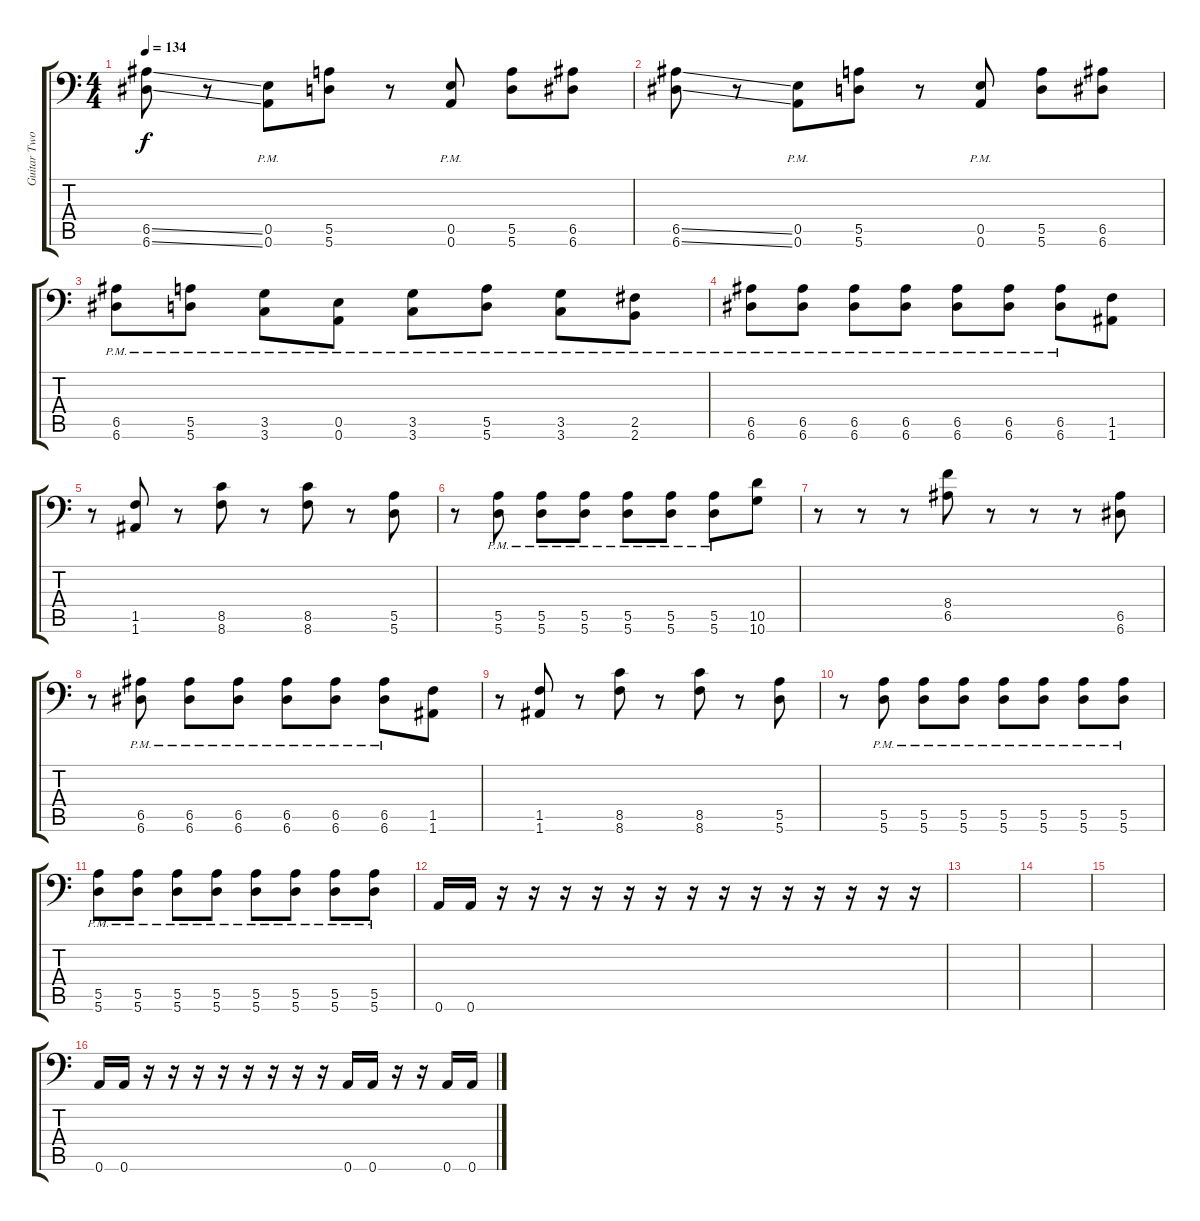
\track ("Guitar Two" "Guitar Two") {instrument distortionguitar}
\staff {score tabs}
\tuning (B3 Gb3 D3 A2 E2 A1) {hide}
\ts (4 4)
\tempo 134
\clef f4
\ks c
(6.5{ss} 6.6{ss}).8{dy f} r.8 (0.5{pm} 0.6{pm}).8 (5.5 5.6).8 r.8 (0.5{pm} 0.6{pm}).8 (5.5 5.6).8 (6.5 6.6).8 |
(6.5{ss} 6.6{ss}).8 r.8 (0.5{pm} 0.6{pm}).8 (5.5 5.6).8 r.8 (0.5{pm} 0.6{pm}).8 (5.5 5.6).8 (6.5 6.6).8 |
(6.5{pm} 6.6{pm}).8 (5.5{pm} 5.6{pm}).8 (3.5{pm} 3.6{pm}).8 (0.5{pm} 0.6{pm}).8 (3.5{pm} 3.6{pm}).8 (5.5{pm} 5.6{pm}).8 (3.5{pm} 3.6{pm}).8 (2.5{pm} 2.6{pm}).8 |
(6.5{pm} 6.6{pm}).8 (6.5{pm} 6.6{pm}).8 (6.5{pm} 6.6{pm}).8 (6.5{pm} 6.6{pm}).8 (6.5{pm} 6.6{pm}).8 (6.5{pm} 6.6{pm}).8 (6.5{pm} 6.6{pm}).8 (1.5 1.6).8 |
r.8 (1.5 1.6).8 r.8 (8.5 8.6).8 r.8 (8.5 8.6).8 r.8 (5.5 5.6).8 |
r.8 (5.5{pm} 5.6).8 (5.5{pm} 5.6{pm}).8 (5.5{pm} 5.6{pm}).8 (5.5{pm} 5.6{pm}).8 (5.5{pm} 5.6{pm}).8 (5.5{pm} 5.6{pm}).8 (10.5 10.6).8 |
r.8 r.8 r.8 (8.4 6.5).8 r.8 r.8 r.8 (6.5 6.6).8 |
r.8 (6.5{pm} 6.6{pm}).8 (6.5{pm} 6.6{pm}).8 (6.5{pm} 6.6{pm}).8 (6.5{pm} 6.6{pm}).8 (6.5{pm} 6.6{pm}).8 (6.5{pm} 6.6{pm}).8 (1.5 1.6).8 |
r.8 (1.5 1.6).8 r.8 (8.5 8.6).8 r.8 (8.5 8.6).8 r.8 (5.5 5.6).8 |
r.8 (5.5{pm} 5.6{pm}).8 (5.5{pm} 5.6{pm}).8 (5.5{pm} 5.6{pm}).8 (5.5{pm} 5.6{pm}).8 (5.5{pm} 5.6{pm}).8 (5.5{pm} 5.6{pm}).8 (5.5{pm} 5.6{pm}).8 |
(5.5{pm} 5.6{pm}).8 (5.5{pm} 5.6{pm}).8 (5.5{pm} 5.6{pm}).8 (5.5{pm} 5.6{pm}).8 (5.5{pm} 5.6{pm}).8 (5.5{pm} 5.6{pm}).8 (5.5{pm} 5.6{pm}).8 (5.5{pm} 5.6{pm}).8 |
0.6.16 0.6.16 r.16 r.16 r.16 r.16 r.16 r.16 r.16 r.16 r.16 r.16 r.16 r.16 r.16 r.16 |
|
|
|
0.6.16 0.6.16 r.16 r.16 r.16 r.16 r.16 r.16 r.16 r.16 0.6.16 0.6.16 r.16 r.16 0.6.16 0.6.16
